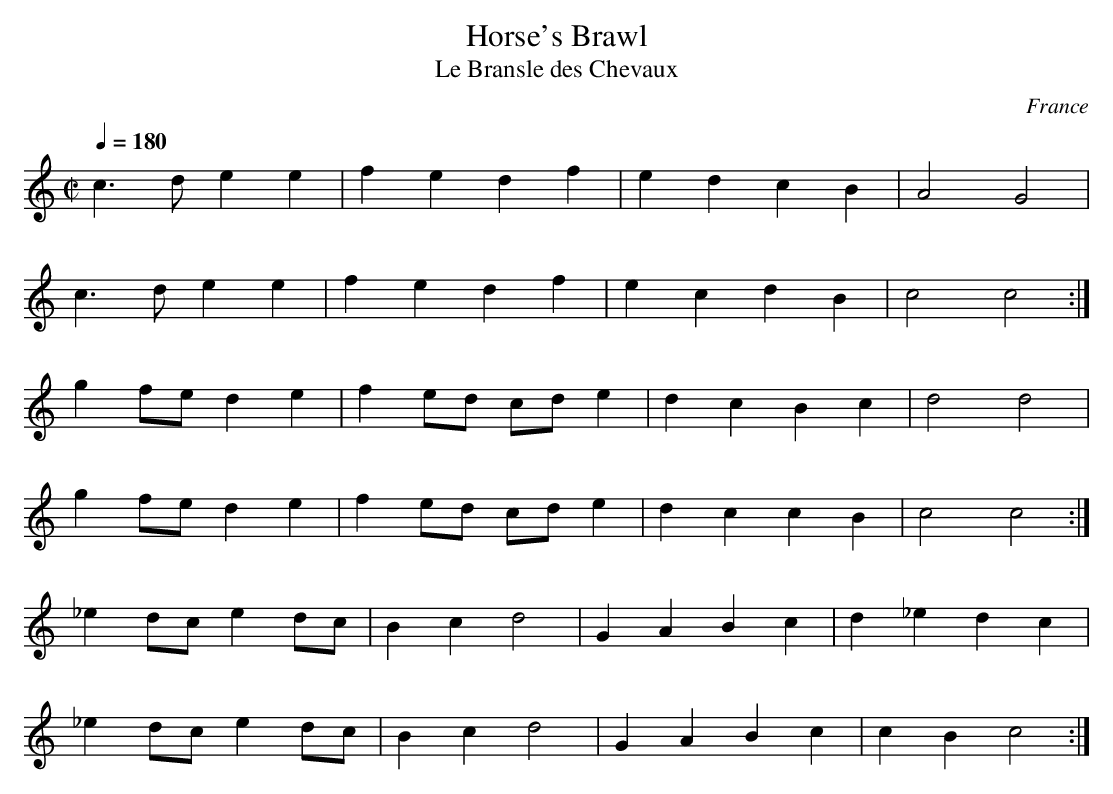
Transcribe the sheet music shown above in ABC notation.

X:1
T:Horse's Brawl
T:Le Bransle des Chevaux
O:France
M:C|
L:1/4
Q:1/4=180
K:Cmaj clef=treble
c>d e e | f e d f | e d c B | A2 G2 |
c>d e e | f e d f | e c d B | c2 c2 :|
g f/2e/2 d e | f e/2d/2 c/2d/2 e | d c B c | d2 d2 |
g f/2e/2 d e | f e/2d/2 c/2d/2 e | d c c B | c2 c2 :|
_e d/2c/2 e d/2c/2 | B c d2 | G A B c | d _e d c |
_e d/2c/2 e d/2c/2 | B c d2 | G A B c | c B c2 :|
